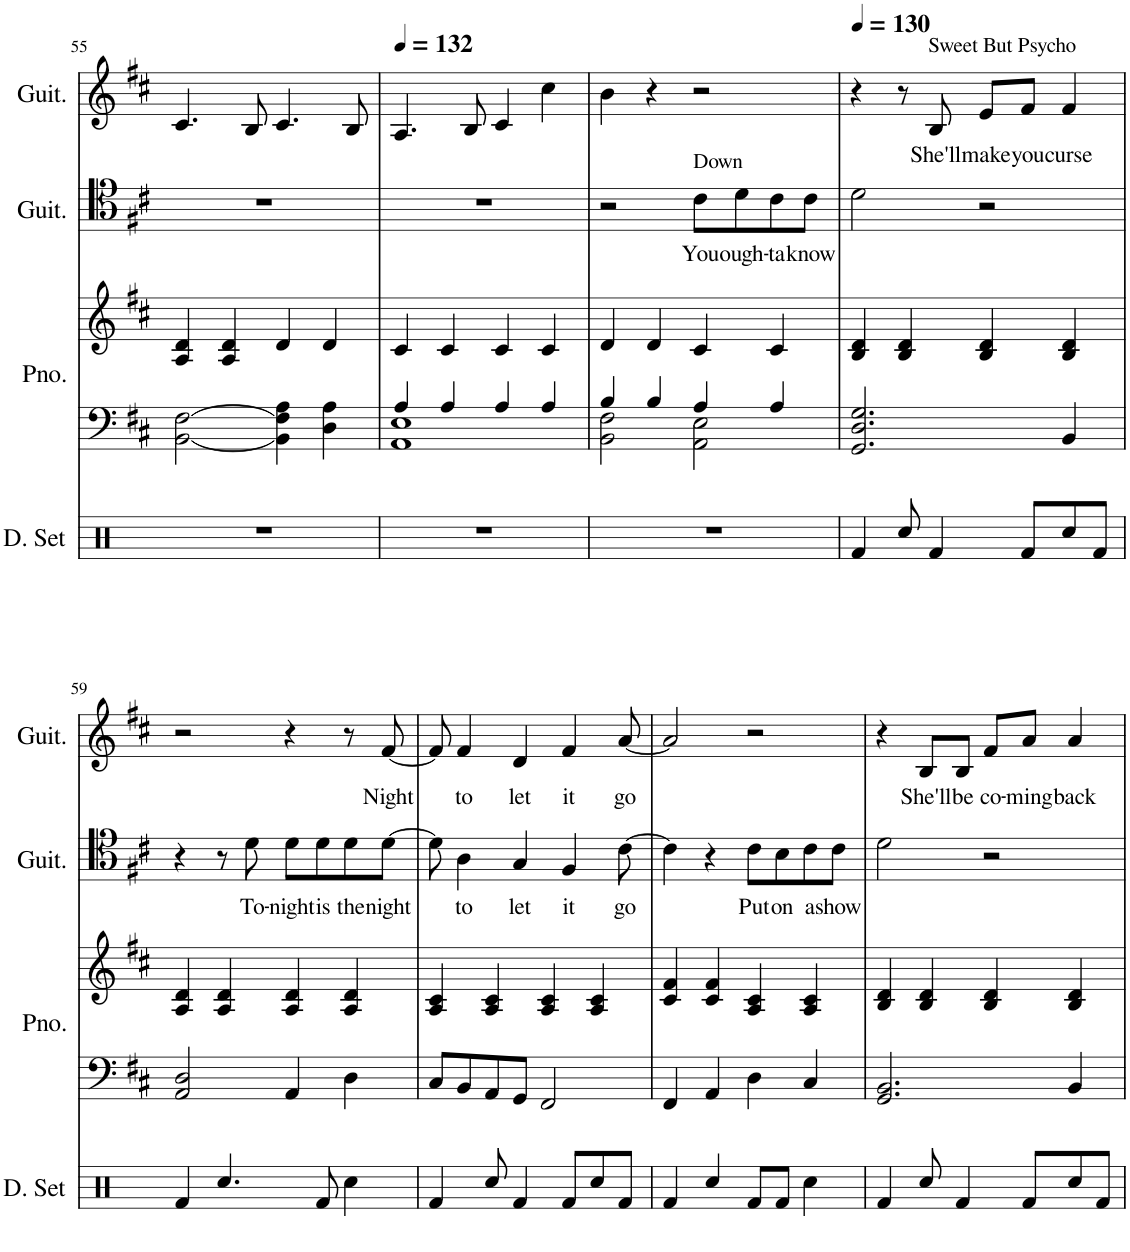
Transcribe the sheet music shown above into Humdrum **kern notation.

**kern	**kern	**kern	**kern	**text	**kern	**text
*part4	*part3	*part3	*part2	*part2	*part1	*part1
*staff5	*staff4	*staff3	*staff2	*staff2	*staff1	*staff1
*I"Drumset	*I"Piano	*	*I"Classical Guitar	*	*I"Classical Guitar	*
*I'D. Set	*I'Pno.	*	*I'Guit.	*	*I'Guit.	*
!!LO:PB:g=z
*clefX	*clefF4	*clefG2	*clefC4	*	*clefG2	*
*k[]	*k[f#c#]	*k[f#c#]	*k[f#c#]	*	*k[f#c#]	*
*M4/4	*M4/4	*M4/4	*M4/4	*	*M4/4	*
=55	=55	=55	=55	=55	=55	=55
1r	[2BB\ [2F#\	4A/ 4d/	1r	.	4.c#/	.
.	.	4A/ 4d/	.	.	.	.
.	.	.	.	.	8B/	.
.	4BB\] 4F#\] 4A\	4d/	.	.	4.c#/	.
.	4D\ 4A\	4d/	.	.	.	.
.	.	.	.	.	8B/	.
=56	=56	=56	=56	=56	=56	=56
*	*	*	*	*	*MM132	*
*	*^	*	*	*	*	*
1r	4A/	1AA 1E	4c#/	1r	.	4.A/	.
.	4A/	.	4c#/	.	.	.	.
.	.	.	.	.	.	8B/	.
.	4A/	.	4c#/	.	.	4c#/	.
.	4A/	.	4c#/	.	.	4cc#\	.
=57	=57	=57	=57	=57	=57	=57	=57
1r	4B/	2BB\ 2F#\	4d/	2r	.	4b\	.
.	4B/	.	4d/	.	.	4r	.
!	!	!	!	!LO:TX:a:t=Down	!	!	!
!	!	!	!	!	!LO:LY:b	!	!
.	4A/	2AA\ 2E\	4c#/	8c#\L	You	2r	.
!	!	!	!	!	!LO:LY:b	!	!
.	.	.	.	8d\	ough-	.	.
!	!	!	!	!	!LO:LY:b	!	!
.	4A/	.	4c#/	8c#\	-ta	.	.
!	!	!	!	!	!LO:LY:b	!	!
.	.	.	.	8c#\J	know	.	.
*	*v	*v	*	*	*	*	*
=58	=58	=58	=58	=58	=58	=58
*	*	*	*	*	*MM130	*
4Rf/	2.GG/ 2.D/ 2.G/	4B/ 4d/	2d\	.	4r	.
8Rcc/	.	4B/ 4d/	.	.	8r	.
!	!	!	!	!	!LO:TX:a:t=Sweet But Psycho	!
!	!	!	!	!	!	!LO:LY:b
4Rf/	.	.	.	.	8B/	She'll
!	!	!	!	!	!	!LO:LY:b
.	.	4B/ 4d/	2r	.	8e/L	make
!	!	!	!	!	!	!LO:LY:b
8Rf/L	.	.	.	.	8f#/J	you
!	!	!	!	!	!	!LO:LY:b
8Rcc/	4BB/	4B/ 4d/	.	.	4f#/	curse
8Rf/J	.	.	.	.	.	.
!!LO:LB:g=z
=59	=59	=59	=59	=59	=59	=59
4Rf/	2AA/ 2D/	4A/ 4d/	4r	.	2r	.
4.Rcc/	.	4A/ 4d/	8r	.	.	.
!	!	!	!	!LO:LY:b	!	!
.	.	.	8d\	To-	.	.
!	!	!	!	!LO:LY:b	!	!
.	4AA/	4A/ 4d/	8d\L	-night	4r	.
!	!	!	!	!LO:LY:b	!	!
8Rf/	.	.	8d\	is	.	.
!	!	!	!	!LO:LY:b	!	!
4Rcc\	4D\	4A/ 4d/	8d\	the	8r	.
!	!	!	!	!LO:LY:b	!	!LO:LY:b
.	.	.	[8d\J	night	[8f#/	Night
=60	=60	=60	=60	=60	=60	=60
4Rf/	8C#/L	4A/ 4c#/	8d\]	.	8f#/]	.
!	!	!	!	!LO:LY:b	!	!LO:LY:b
.	8BB/	.	4A\	to	4f#/	to
8Rcc/	8AA/	4A/ 4c#/	.	.	.	.
!	!	!	!	!LO:LY:b	!	!LO:LY:b
4Rf/	8GG/J	.	4G/	let	4d/	let
.	2FF#/	4A/ 4c#/	.	.	.	.
!	!	!	!	!LO:LY:b	!	!LO:LY:b
8Rf/L	.	.	4F#/	it	4f#/	it
8Rcc/	.	4A/ 4c#/	.	.	.	.
!	!	!	!	!LO:LY:b	!	!LO:LY:b
8Rf/J	.	.	[8c#\	go	[8a/	go
=61	=61	=61	=61	=61	=61	=61
4Rf/	4FF#/	4c#/ 4f#/	4c#\]	.	2a/]	.
4Rcc/	4AA/	4c#/ 4f#/	4r	.	.	.
!	!	!	!	!LO:LY:b	!	!
8Rf/L	4D\	4A/ 4c#/	8c#\L	Put	2r	.
!	!	!	!	!LO:LY:b	!	!
8Rf/J	.	.	8B\	on	.	.
!	!	!	!	!LO:LY:b	!	!
4Rcc\	4C#/	4A/ 4c#/	8c#\	a	.	.
!	!	!	!	!LO:LY:b	!	!
.	.	.	8c#\J	show	.	.
=62	=62	=62	=62	=62	=62	=62
4Rf/	2.GG/ 2.BB/	4B/ 4d/	2d\	.	4r	.
!	!	!	!	!	!	!LO:LY:b
8Rcc/	.	4B/ 4d/	.	.	8B/L	She'll
!	!	!	!	!	!	!LO:LY:b
4Rf/	.	.	.	.	8B/J	be
!	!	!	!	!	!	!LO:LY:b
.	.	4B/ 4d/	2r	.	8f#/L	co-
!	!	!	!	!	!	!LO:LY:b
8Rf/L	.	.	.	.	8a/J	-ming
!	!	!	!	!	!	!LO:LY:b
8Rcc/	4BB/	4B/ 4d/	.	.	4a/	back
8Rf/J	.	.	.	.	.	.
=	=	=	=	=	=	=
*-	*-	*-	*-	*-	*-	*-
